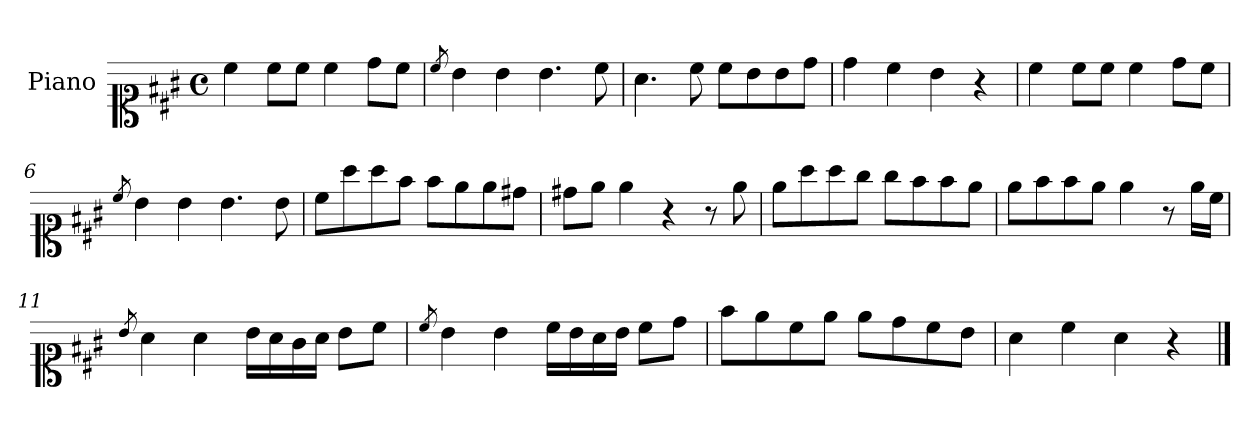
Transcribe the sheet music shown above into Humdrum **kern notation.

**kern
*part1
*staff1
*I"Piano
*I'Pno.
*clefC1
*k[f#c#g#]
*M4/4
*met(c)
=1
4cc#\
8cc#\L
8cc#\J
4cc#\
8dd\L
8cc#\J
=2
8qcc#/
4b\
4b\
4.b\
8cc#\
=3
4.a\
8cc#\
8cc#\L
8b\
8b\
8dd\J
=4
4dd\
4cc#\
4b\
4r
=5
4cc#\
8cc#\L
8cc#\J
4cc#\
8dd\L
8cc#\J
=6
8qcc#/
4b\
4b\
4.b\
8b\
!!LO:LB:g=z
=7
8cc#\L
8aa\
8aa\
8ff#\J
8ff#\L
8ee\
8ee\
8dd#X\J
=8
8dd#X\L
8ee\J
4ee\
4r
8r
8ee\
=9
8ee\L
8aa\
8aa\
8gg#\J
8gg#\L
8ff#\
8ff#\
8ee\J
=10
8ee\L
8ff#\
8ff#\
8ee\J
4ee\
8r
16ee\LL
16cc#\JJ
=11
8qb/
4a\
4a\
16b\LL
16a\
16g#\
16a\JJ
8b\L
8cc#\J
!!LO:LB:g=z
=12
8qcc#/
4b\
4b\
16cc#\LL
16b\
16a\
16b\JJ
8cc#\L
8dd\J
=13
8ff#\L
8ee\
8cc#\
8ee\J
8ee\L
8dd\
8cc#\
8b\J
=14
4a\
4cc#\
4a\
4r
==
*-
